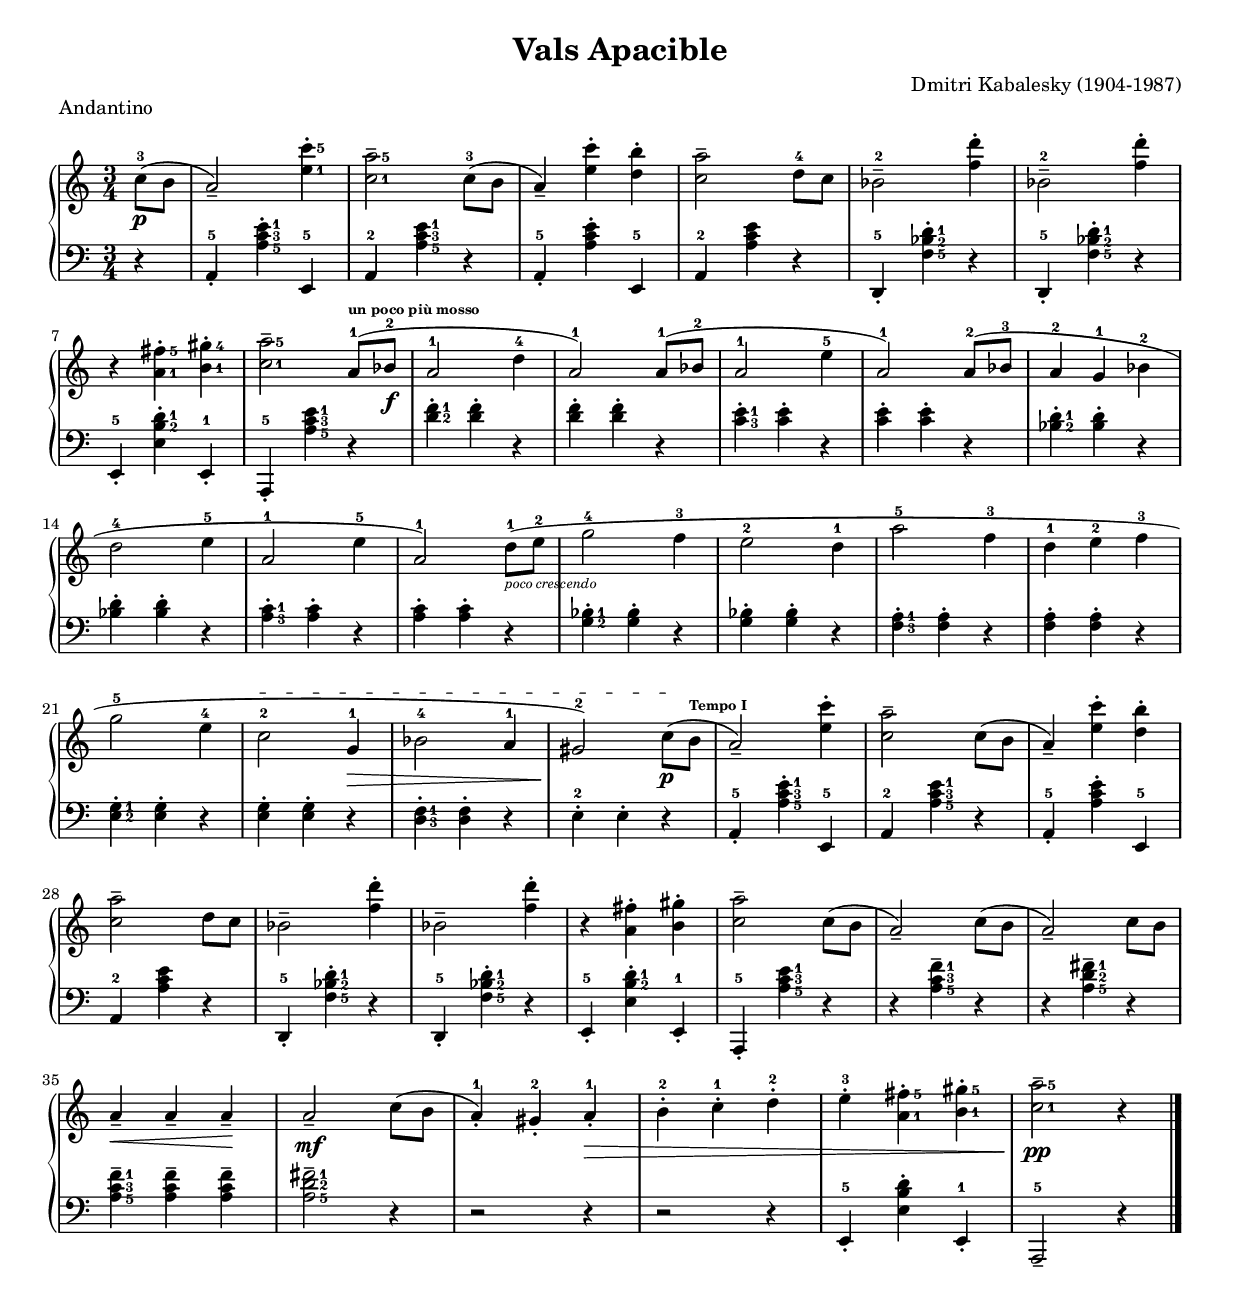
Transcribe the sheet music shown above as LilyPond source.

\version "2.10.33"
\include "espanol.ly"
\header{
  title = "Vals Apacible"
  composer = "Dmitri Kabalesky (1904-1987)"
  piece = "Andantino"
}

%% tighten space; we want 2 pages. 
#(set-global-staff-size 17)
\paper {
  pagetopspace = #0.0
  indent = 0.0
  linewidth = 18.0\cm
  raggedlastbottom = ##f
}

% define the left and the right hand in new variables
rightHand = {
  \once \override Score.MetronomeMark #'transparent = ##t
  \tempo 4 = 96
  \time 3/4
  \clef treble
  \partial 4
  \relative do'' {
    \set fingeringOrientations = #'(right)
    % parte A
    do8-3( \p si |
    la2--) <mi'-1 do'-5>4-. |
    <do-1 la'-5>2-- do8-3( si |
    la4--) <mi' do'>4-. <re si'>-. |
    <do la'>2-- re8-4 do |
    sib2-2-- <fa' re'>4-. |
    sib,2-2-- <fa' re'>4-. |
    \break

    % 7
    r <la,-1 fas'-5>-. <si-1 sols'-4>-. |
    <do-1 la'-5>2-- 
    % parte B
    la8-1(^\markup { \hspace #0 \raise #0.1 \teeny \bold "un poco più mosso" } sib-2 \f |
    la2-1 re4-4 |
    la2-1) la8-1( sib-2 |
    la2-1 mi'4-5 |
    la,2-1) la8-2( sib-3 |
    la4-2 sol-1 sib-2 |
    \break

    % 14
    re2-4 mi4-5 |
    la,2-1 mi'4-5 |
    la,2-1) re8-1(_\markup { \teeny \italic "poco crescendo" } mi-2 |
    sol2-4 fa4-3 |
    mi2-2 re4-1 |
    la'2-5 fa4-3 |
    re-1 mi-2 fa-3 |
    \break

    % 21
    sol2-5 mi4-4 |
    \override TextSpanner #'edge-text = #(cons (markup #:bold "rit." ) "")
    do2-2 \startTextSpan sol4-1 \> |
    sib2-4 la4-1 |
    sols2-2) \!
    % parte A
    do8( \stopTextSpan \p si^\markup { \teeny \bold "Tempo I" } |
    la2--) <mi' do'>4-. |
    <do la'>2-- do8( si |
    la4--) <mi' do'>4-. <re si'>-. |
    \break

    % 28
    <do la'>2-- re8 do |
    sib2-- <fa' re'>4-. |
    sib,2-- <fa' re'>4-. |
    r <la, fas'>-. <si sols'>-. |
    <do la'>2-- 
    % coda
    do8( si |
    la2--) do8( si |
    la2--) do8 si |
    \break

    % 35
    la4-- \< la-- la-- \! |
    la2-- \mf do8( si |
    la4-.-1) sols-.-2 la-.-1 \> |
    si-.-2 do-.-1 re-.-2 |
    mi-.-3 <la,-1 fas'-5>-. <si-1 sols'-5>-. |
    <do-1 la'-5>2-- \! \pp r4


    \bar "|."
  }
}

leftHand = {
  \clef bass
  \partial 4
  \relative do {
    \set fingeringOrientations = #'(right)
    % parte A
    r4 |
    la-5-. <la'-5 do-3 mi-1>-. mi,-5 |
    la-2 <la'-5 do-3 mi-1> r |
    la,-5-. <la' do mi>-. mi,-5 |
    la-2 <la' do mi> r |
    re,,-5-. <fa'-5 sib-2 re-1>-. r |
    re,-5-. <fa'-5 sib-2 re-1>-. r |

    % 7
    mi,4-.-5 <mi' si'-2 re-1>-. mi,-.-1 |
    la,-.-5 <la''-5 do-3 mi-1> 
    % parte B
    r |
    <re-2 fa-1>-. <re fa>-. r |
    <re fa>-. <re fa>-. r |
    <do-3 mi-1>-. <do mi>-. r |
    <do mi>-. <do mi>-. r |
    <sib-2 re-1>-. <sib re>-. r |

    % 14
    <sib re>-. <sib re>-. r |
    <la-3 do-1>-. <la do>-. r |
    <la do>-. <la do>-. r |
    <sol-2 sib-1>-. <sol sib>-. r |
    <sol sib>-. <sol sib>-. r |
    <fa-3 la-1>-. <fa la>-. r |
    <fa la>-. <fa la>-. r |

    % 21
    <mi-2 sol-1>-. <mi sol>-. r |
    <mi sol>-. <mi sol>-. r |
    <re-3 fa-1>-. <re fa>-. r |
    mi-.-2 mi-.
    % parte A
    r4 |
    la,-5-. <la'-5 do-3 mi-1>-. mi,-5 |
    la-2 <la'-5 do-3 mi-1> r |
    la,-5-. <la' do mi>-. mi,-5 |
    
    % 28
    la-2 <la' do mi> r |
    re,,-5-. <fa'-5 sib-2 re-1>-. r |
    re,-5-. <fa'-5 sib-2 re-1>-. r |
    mi,4-.-5 <mi' si'-2 re-1>-. mi,-.-1 |
    la,-.-5 <la''-5 do-3 mi-1> 
    % coda
    r |
    r <la-5 do-3 fa-1>-- r |
    r <la-5 re-2 fas-1>-- r |

    % 35
    <la-5 do-3 fa-1>-- <la do fa>-- <la do fa>-- |
    <la-5 re-2 fas-1>2-- r4 |
    r2 r4 |
    r2 r4 |
    mi,4-.-5 <mi' si' re>-. mi,-.-1 |
    la,2-5-- r4
    \bar "|."
  }
}

% bring the two hands together
\score {
  \new PianoStaff {
    \set PianoStaff.midiInstrument = "acoustic grand"
    <<
      \new Staff = "Right Hand" { \rightHand }
      \new Staff = "Left Hand" { \leftHand }
    >>
  }

  \midi {}
  
  \layout {
    \context {
      \PianoStaff
    }
  }
}


